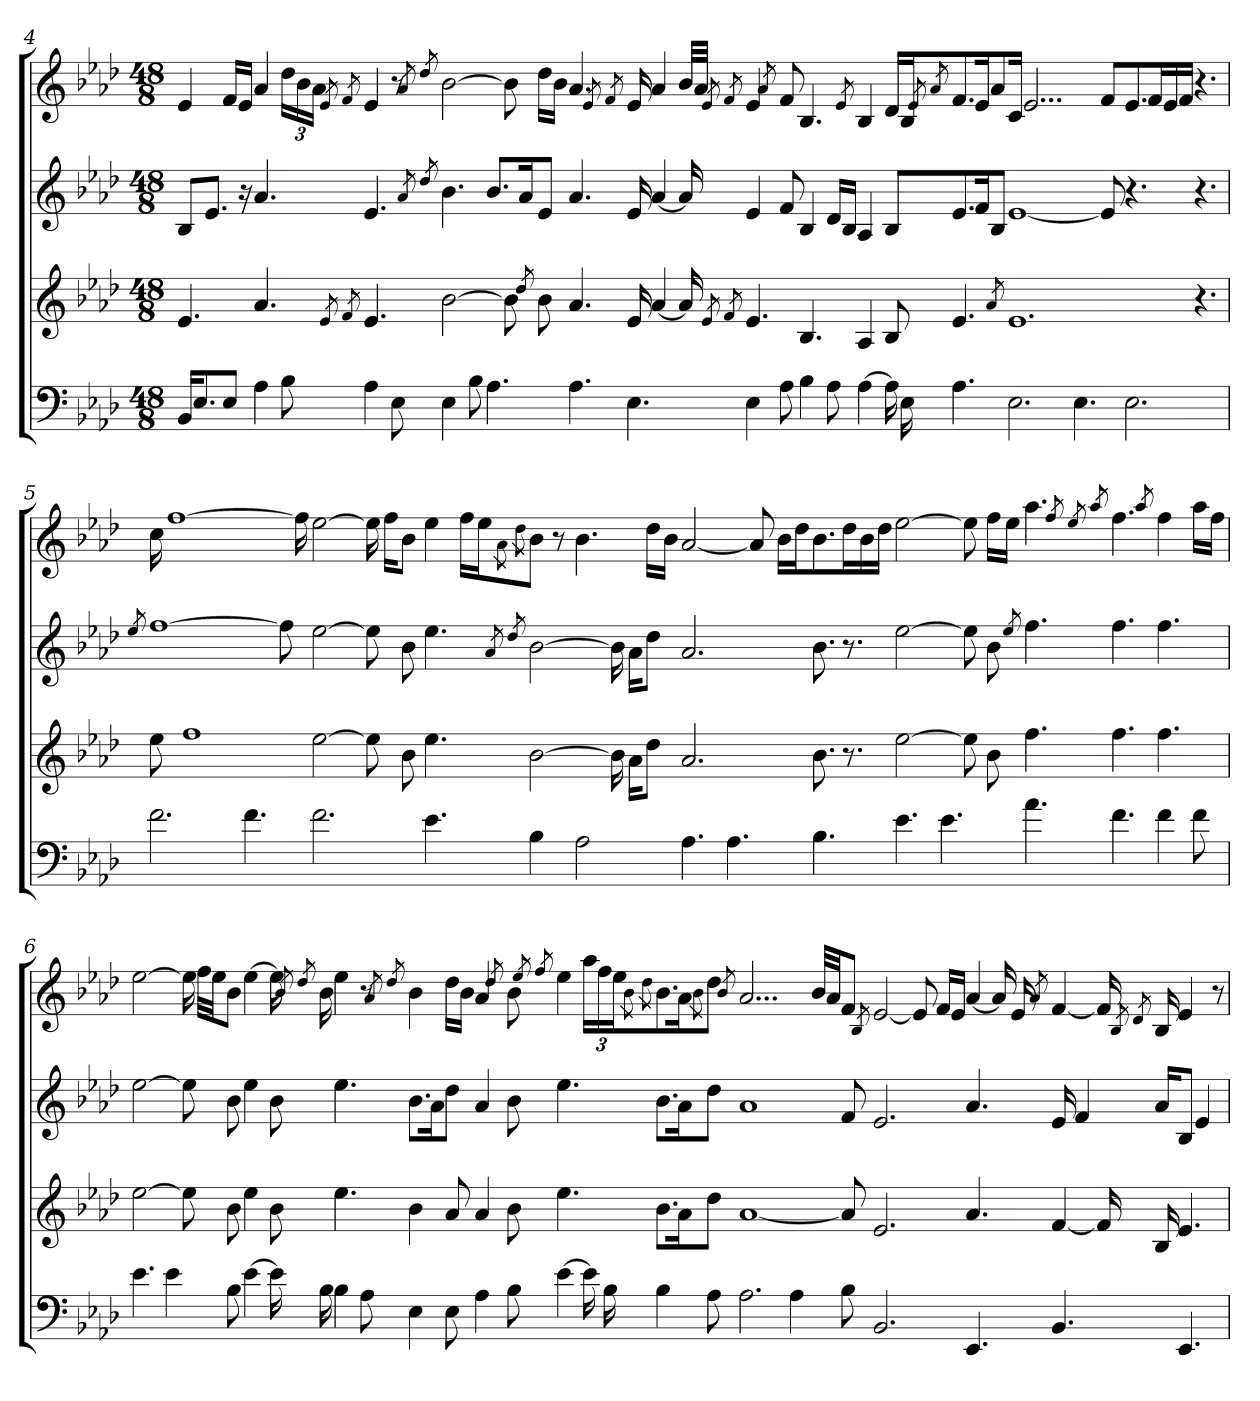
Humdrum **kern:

**kern	**kern	**kern	**kern
*part4	*part3	*part2	*part1
*staff4	*staff3	*staff2	*staff1
*clefF4	*clefG2	*clefG2	*clefG2
*k[b-e-a-d-]	*k[b-e-a-d-]	*k[b-e-a-d-]	*k[b-e-a-d-]
*M48/8	*M48/8	*M48/8	*M48/8
=4	=4	=4	=4
16BB-/KL	4.e-	8B-/L	4e-
8.E-/	.	.	.
.	.	8.e-/J	.
8E-/J	.	.	16f/LL
.	.	16r	16e-/JJ
4A-	4.a-	4.a-	4a-
8B-	.	.	24dd-\LL
.	.	.	24b-\
.	.	.	24a-\JJ
.	8qe-	.	8qe-
.	8qf	.	8qf
4A-	4.e-	4.e-	4e-
8E-	.	.	8r
.	.	8qa-	8qa-
.	.	8qdd-	8qdd-
4E-	[2b-	4.b-	[2b-
8B-	.	.	.
4.A-	.	8.b-/L	.
.	8b-]	.	8b-]
.	.	16a-/K	.
.	8qdd-	.	.
.	8b-	8e-/J	16dd-\LL
.	.	.	16b-\JJ
4.A-	4.a-	4.a-	4.a-
.	.	.	8qe-
.	.	.	8qf
4.E-	16e-	16e-	16e-
.	[4a-	[4a-	4a-
.	16a-]	16a-]	32b-/LLL
.	.	.	32a-/JJJ
.	8qe-	.	8qe-
.	8qf	.	8qf
4E-	4.e-	4e-	4e-
.	.	.	8qa-
8A-	.	8f	8f
4B-	4.B-	4B-	4.B-
8A-	.	16d-/LL	.
.	.	16B-/JJ	.
.	.	.	8qe-
[4A-	4A-	4A-	4B-
16A-]	8B-	8B-/L	16d-/LL
16E-	.	.	16B-/J
.	.	.	8qe-/
.	.	.	8qa-/
4.A-	4.e-	8.e-/	8.f/
.	.	16f/K	16e-/K
.	.	8B-/J	8a-/
.	8qa-	.	.
2.E-	1.e-	[1e-	16c/Jk
.	.	.	2...e-
4.E-	.	.	.
.	.	8e-]	8f/L
2.E-	.	4.r	8.e-/
.	.	.	16f/L
.	.	.	16e-/
.	.	.	16f/JJ
.	4.r	4.r	4.r
=5	=5	=5	=5
.	.	8qee-	.
2.f	8ee-	[1ff	16cc
.	.	.	[1ff
.	1ff	.	.
4.f	.	.	.
.	.	8ff]	.
.	.	.	16ff]
2.f	[2ee-	[2ee-	[2ee-
.	8ee-]	8ee-]	16ee-]
.	.	.	16ff\KL
.	8b-	8b-	8b-\J
4.e-	4.ee-	4.ee-	4ee-
.	.	.	16ff\LL
.	.	.	16ee-\J
.	.	8qa-	8qa-\
.	.	8qdd-	8qdd-\
4B-	[2b-	[2b-	8b-\J
.	.	.	8r
2A-	.	.	4.b-
.	16b-]	16b-]	.
.	16a-\KL	16a-\KL	.
.	8dd-\J	8dd-\J	16dd-\LL
.	.	.	16b-\JJ
4.A-	2.a-	2.a-	[2a-
4.A-	.	.	.
.	.	.	8a-]
.	.	.	16b-\LL
.	.	.	16dd-\J
4.B-	8.b-	8.b-	8.b-\
.	8.r	8.r	16dd-\L
.	.	.	16b-\
.	.	.	16dd-\JJ
4.e-	[2ee-	[2ee-	[2ee-
4.e-	.	.	.
.	8ee-]	8ee-]	8ee-]
.	8b-	8b-	16ff\LL
.	.	.	16ee-\JJ
.	.	8qee-	.
4.a-	4.ff	4.ff	4.aa-
.	.	.	8qff
.	.	.	8qee-
.	.	.	8qaa-
4.f	4.ff	4.ff	4.ff
.	.	.	8qaa-
4f	4.ff	4.ff	4ff
8f	.	.	16aa-\LL
.	.	.	16ff\JJ
=6	=6	=6	=6
4.e-	[2ee-	[2ee-	[2ee-
4e-	.	.	.
.	8ee-]	8ee-]	16ee-]
.	.	.	32ff\LLL
.	.	.	32ee-\JJ
8B-	8b-	8b-	8b-\J
[4e-	4ee-	4ee-	[4ee-
16e-]	8b-	8b-	16ee-]
.	.	.	8qb-
.	.	.	8qdd-
16B-	.	.	16b-
4B-	4.ee-	4.ee-	4ee-
8A-	.	.	8r
.	.	.	8qa-
.	.	.	8qdd-
4E-	4b-	8.b-\L	4b-
.	.	16a-\K	.
8E-	8a-	8dd-\J	16dd-\LL
.	.	.	16b-\JJ
4A-	4a-	4a-	4a-
.	.	.	8qdd-
8B-	8b-	8b-	8b-
.	.	.	8qee-
.	.	.	8qff
[4e-	4.ee-	4.ee-	4ee-
16e-]	.	.	24aa-\LL
.	.	.	24ff\
16B-	.	.	.
.	.	.	24ee-\J
.	.	.	8qb-\
.	.	.	8qdd-\
4B-	8.b-\L	8.b-\L	8.b-\
.	16a-\K	16a-\K	16a-\K
.	.	.	8qb-\
8A-	8dd-\J	8dd-\J	8dd-\J
.	.	.	8qb-
2.A-	[1a-	1a-	2...a-
4A-	.	.	.
.	.	.	32b-/LLL
.	.	.	32a-/JJ
8B-	8a-]	8f	8f/J
.	.	.	8qB-
2.BB-	2.e-	2.e-	[2e-
.	.	.	8e-]
.	.	.	16f/LL
.	.	.	16e-/JJ
4.EE-	4.a-	4.a-	[4a-
.	.	.	16a-]
.	.	.	16e-
.	.	.	8qa-
4.BB-	[4f	16e-	[4f
.	.	4f	.
.	16f]	.	16f]
.	.	.	8qB-
.	.	.	8qd-
.	16B-	16a-/KL	16B-
4.EE-	4.e-	8B-/J	4e-
.	.	4e-	.
.	.	.	8r
=	=	=	=
*-	*-	*-	*-
